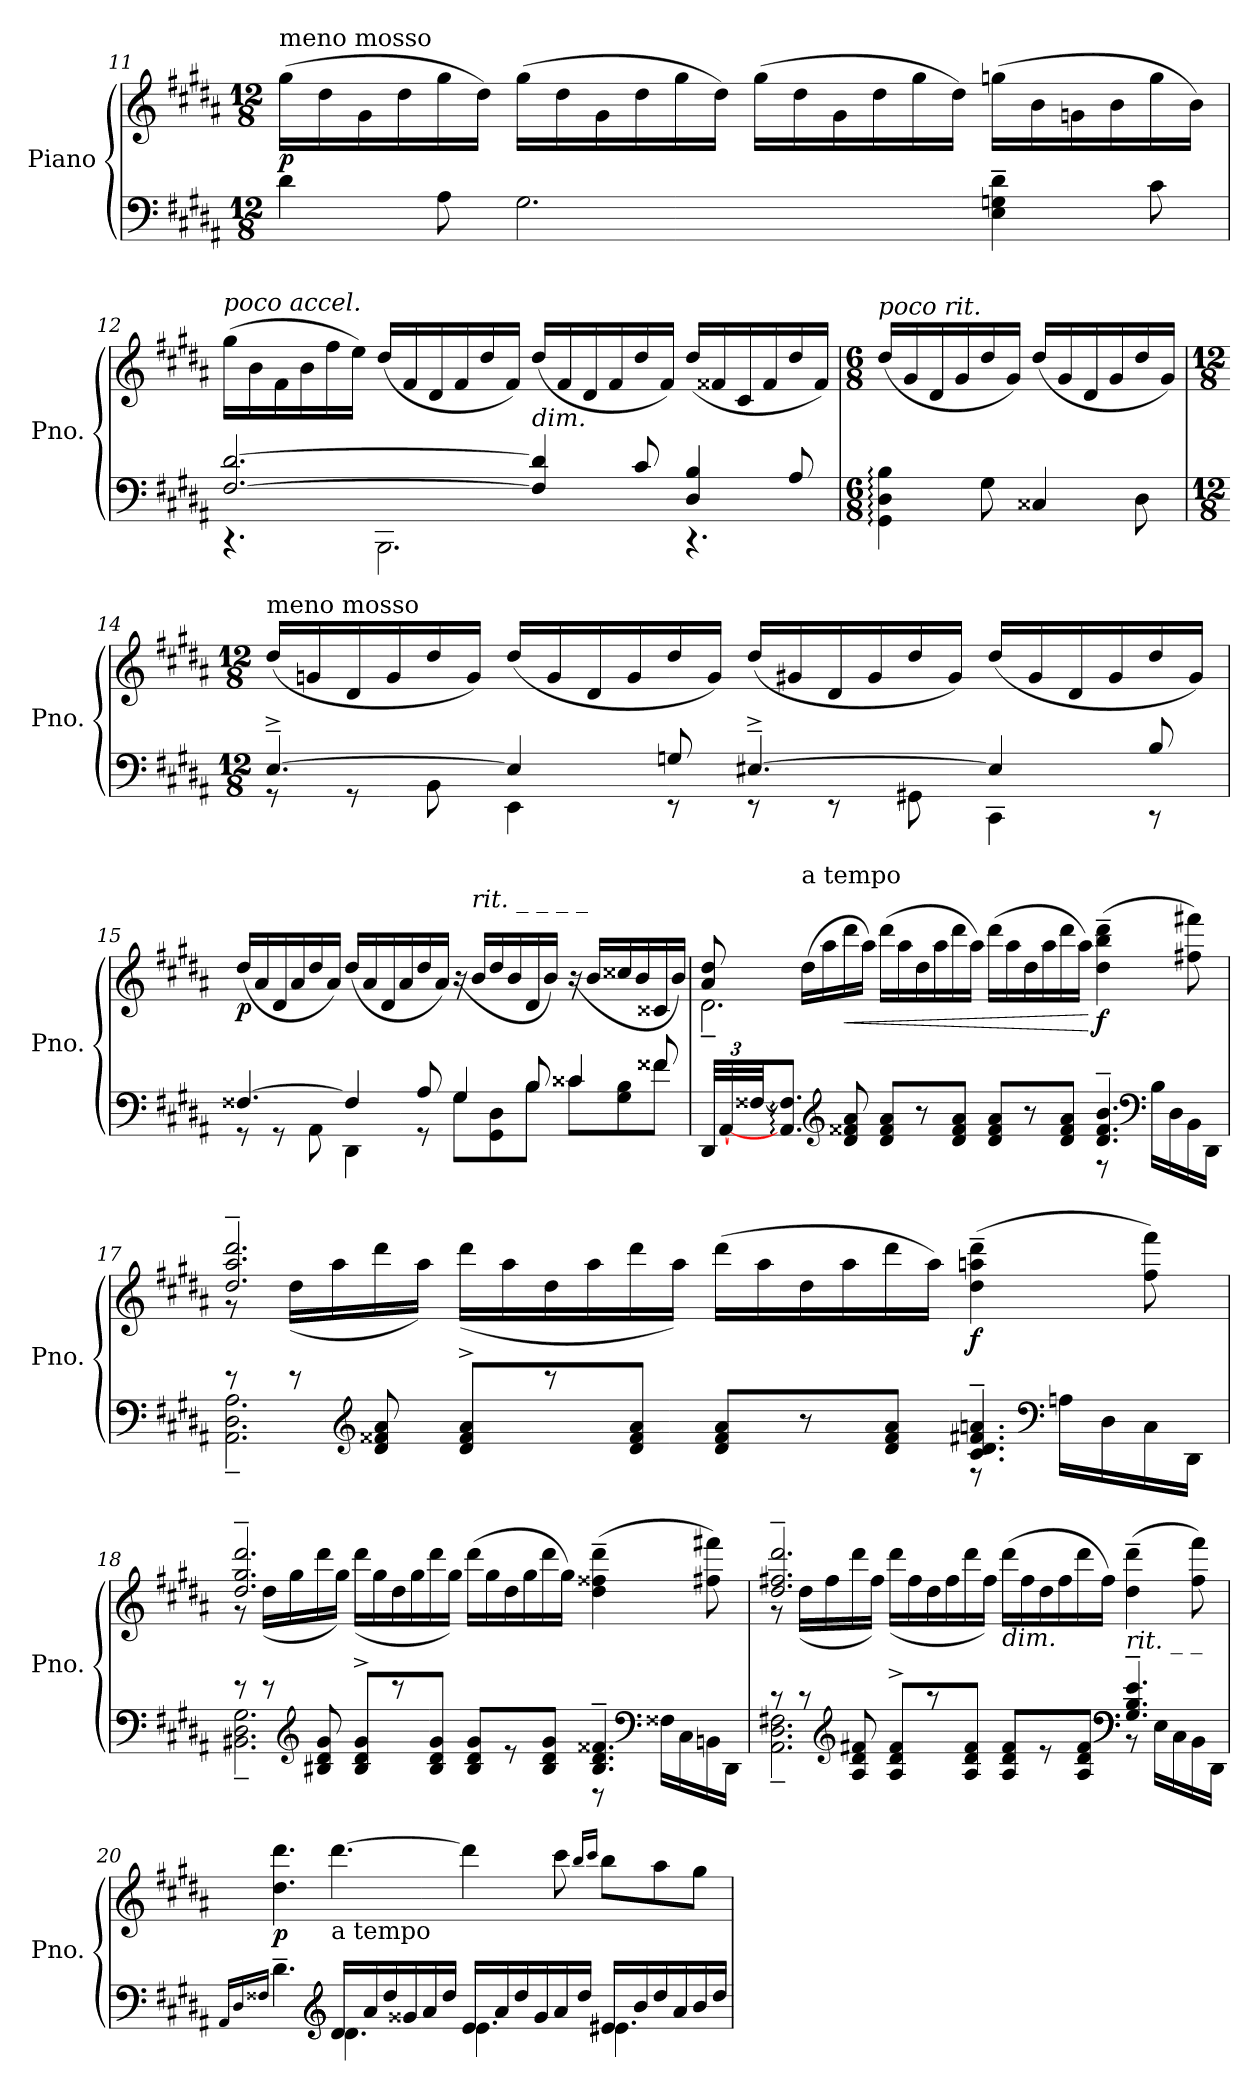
**kern	**kern	**dynam
*part1	*part1	*part1
*staff2	*staff1	*staff1/2
*I"Piano	*	*
*I'Pno.	*	*
*clefF4	*clefG2	*
*k[f#c#g#d#a#]	*k[f#c#g#d#a#]	*
*M12/8	*M12/8	*
=11	=11	=11
!	!LO:TX:a:t=meno mosso	!
!	!	!LO:DY:b
4d#\	(>16gg#\LL	p
.	16dd#\	.
.	16g#\	.
.	16dd#\	.
8A#\	16gg#\	.
.	16dd#\JJ)	.
2.G#\	(>16gg#\LL	.
.	16dd#\	.
.	16g#\	.
.	16dd#\	.
.	16gg#\	.
.	16dd#\JJ)	.
.	(>16gg#\LL	.
.	16dd#\	.
.	16g#\	.
.	16dd#\	.
.	16gg#\	.
.	16dd#\JJ)	.
4E\~ 4Gn\~ 4d#\~	(>16ggn\LL	.
.	16b\	.
.	16gn\	.
.	16b\	.
8c#\	16gg\	.
.	16b\JJ)	.
=12	=12	=12
*^	*	*
!	!	!LO:TX:a:i:t=poco accel.	!
[2.F#/ [2.d#/	4.r	(>16gg#\LL	.
.	.	16b\	.
.	.	16f#\	.
.	.	16b\	.
.	.	16ff#\	.
.	.	16ee\JJ)	.
.	2.BBB\	(<16dd#/LL	.
.	.	16f#/	.
.	.	16d#/	.
.	.	16f#/	.
.	.	16dd#/	.
.	.	16f#/JJ)	.
!	!	!LO:TX:b:i:t=dim.	!
4F#/] 4d#/]	.	(<16dd#/LL	.
.	.	16f#/	.
.	.	16d#/	.
.	.	16f#/	.
8c#/	.	16dd#/	.
.	.	16f#/JJ)	.
4D#/ 4B/	4.r	(<16dd#/LL	.
.	.	16f##X/	.
.	.	16c#/	.
.	.	16f##/	.
8A#/	.	16dd#/	.
.	.	16f##/JJ)	.
*v	*v	*	*
=13	=13	=13
*M6/8	*M6/8	*
!	!LO:TX:a:i:t=poco rit.	!
4GG#\: 4D#\: 4B\:	(<16dd#/LL	.
.	16g#/	.
.	16d#/	.
.	16g#/	.
8G#\	16dd#/	.
.	16g#/JJ)	.
4C##X/	(<16dd#/LL	.
.	16g#/	.
.	16d#/	.
.	16g#/	.
8D#\	16dd#/	.
.	16g#/JJ)	.
=14	=14	=14
*M12/8	*M12/8	*
*^	*	*
!	!	!LO:TX:a:t=meno mosso	!
[4.E~^/	8r	(<16dd#/LL	.
.	.	16gn/	.
.	8r	16d#/	.
.	.	16g/	.
.	8BB\	16dd#/	.
.	.	16g/JJ)	.
4E/]	4EE\	(<16dd#/LL	.
.	.	16g/	.
.	.	16d#/	.
.	.	16g/	.
8Gn/	8r	16dd#/	.
.	.	16g/JJ)	.
[4.E#X~^/	8r	(<16dd#/LL	.
.	.	16g#X/	.
.	8r	16d#/	.
.	.	16g#/	.
.	8GG#X\	16dd#/	.
.	.	16g#/JJ)	.
4E#/]	4CC#\	(<16dd#/LL	.
.	.	16g#/	.
.	.	16d#/	.
.	.	16g#/	.
8B/	8r	16dd#/	.
.	.	16g#/JJ)	.
=15	=15	=15	=15
!	!	!	!LO:DY:b
[4.F##X/	8r	(<16dd#/LL	p
.	.	16a#/	.
.	8r	16d#/	.
.	.	16a#/	.
.	8AA#\	16dd#/	.
.	.	16a#/JJ)	.
4F##/]	4DD#\	(<16dd#/LL	.
.	.	16a#/	.
.	.	16d#/	.
.	.	16a#/	.
8A#/	8r	16dd#/	.
.	.	16a#/JJ)	.
4G#/	8G#\L	(<16r	.
!	!	!LO:TX:a:i:t=rit.    _                       _               _             _	!
.	.	16b/LL	.
.	8GG#\ 8D#\	16dd#/	.
.	.	16b/	.
8B/	8B\J	16d#/	.
.	.	16b/JJ)	.
4c##X/	8c##\L	(<16r	.
.	.	16b/LL	.
.	8G#\ 8B\	16cc##X/	.
.	.	16b/	.
8f##X/	8f##\J	16c##X/	.
.	.	16b/JJ)	.
=16	=16	=16	=16
*Xbrackettup	*	*	*
*	*	*^	*
48DD#/LLL	1ryy	8a#/ 8dd#/	2.d#~\	.
[48AA#/	.	.	.	.
[48F##X/JJ	.	.	.	.
8.AA#/]: 8.F##/]:J	.	.	.	.
!	!	!LO:TX:a:t=a tempo	!	!
.	.	(>16dd#\LL	.	.
.	.	16aa#\	.	.
*clefG2	*	*	*	*
!	!	!	!	!LO:HP:b
8d#/ 8f##X/ 8a#/	.	16ddd#\	.	<
.	.	16aa#\JJ)	.	.
8d#/ 8f##/ 8a#/L	.	(>16ddd#\LL	.	.
.	.	16aa#\	.	.
8r	.	16dd#\	.	.
.	.	16aa#\	.	.
8d#/ 8f##/ 8a#/J	.	16ddd#\	.	.
.	.	16aa#\JJ)	.	.
8d#/ 8f##/ 8a#/L	.	(>16ddd#\LL	2.ryy	.
.	.	16aa#\	.	.
8r	.	16dd#\	.	.
.	.	16aa#\	.	.
8d#/ 8f##/ 8a#/J	8ryy	16ddd#\	.	.
.	.	16aa#\JJ)	.	.
!	!	!	!	!LO:DY:n=1:b
4.d#/~ 4.f##/~ 4.b/~	8r	(>4dd#\~> 4bb\~> 4ddd#\~>	.	[ f
*clefF4	*	*	*	*
.	16B\LL	.	.	.
.	16D#\	.	.	.
.	16BB\	8ff#X\ 8fff#X\)	.	.
.	16DD#\JJ	.	.	.
=17	=17	=17	=17	=17
8r	2.AA#\~ 2.D#\~ 2.A#\~	2.dd#/~> 2.aa#/~> 2.ddd#/~>	8r	.
8r	.	.	(<16dd#\LL	.
.	.	.	16aa#\	.
*clefG2	*	*	*	*
8d#/ 8f##X/ 8a#/	.	.	16ddd#\	.
.	.	.	16aa#\JJ)	.
8d#/^< 8f##/^< 8a#/^<L	.	.	(<16ddd#\LL	.
.	.	.	16aa#\	.
8r	.	.	16dd#\	.
.	.	.	16aa#\	.
8d#/ 8f##/ 8a#/J	.	.	16ddd#\	.
.	.	.	16aa#\JJ)	.
8d#/ 8f##/ 8a#/L	4ryy	4ryy	(<16ddd#\LL	.
.	.	.	16aa#\	.
8r	.	.	16dd#\	.
.	.	.	16aa#\	.
8d#/ 8f##/ 8a#/J	8ryy	2ryy	16ddd#\	.
.	.	.	16aa#\JJ)	.
!	!	!	!	!LO:DY:b
4.c#/~ 4.d#/~ 4.f#X/~ 4.an/~	8r	.	(<4dd#\~> 4aan\~> 4ddd#\~>	f
*clefF4	*	*	*	*
.	16An\LL	.	.	.
.	16D#\	.	.	.
.	16C#\	.	8ff#\ 8fff#\)	.
.	16DD#\JJ	.	.	.
=18	=18	=18	=18	=18
8r	2.BB#X\~ 2.D#\~ 2.G#\~	2.dd#/~> 2.gg#/~> 2.ddd#/~>	8r	.
8r	.	.	(<16dd#\LL	.
.	.	.	16gg#\	.
*clefG2	*	*	*	*
8B#X/ 8d#/ 8g#/	.	.	16ddd#\	.
.	.	.	16gg#\JJ)	.
8B#/^< 8d#/^< 8g#/^<L	.	.	(<16ddd#\LL	.
.	.	.	16gg#\	.
8r	.	.	16dd#\	.
.	.	.	16gg#\	.
8B#/ 8d#/ 8g#/J	.	.	16ddd#\	.
.	.	.	16gg#\JJ)	.
8B#/ 8d#/ 8g#/L	4ryy	4ryy	(<16ddd#\LL	.
.	.	.	16gg#\	.
8r	.	.	16dd#\	.
.	.	.	16gg#\	.
8B#/ 8d#/ 8g#/J	8ryy	2ryy	16ddd#\	.
.	.	.	16gg#\JJ)	.
4.B#/~ 4.d#/~ 4.f##X/~	8r	.	(<4dd#\~> 4ff##X\~> 4ddd#\~>	.
*clefF4	*	*	*	*
.	16F##X\LL	.	.	.
.	16C#\	.	.	.
.	16BBn\	.	8ff#X\ 8fff#X\)	.
.	16DD#\JJ	.	.	.
=19	=19	=19	=19	=19
8r	2.AA#\~ 2.D#\~ 2.F#X\~	2.dd#/~> 2.ff#X/~> 2.ddd#/~>	8r	.
8r	.	.	(<16dd#\LL	.
.	.	.	16ff#\	.
*clefG2	*	*	*	*
8A#/ 8d#/ 8f#X/	.	.	16ddd#\	.
.	.	.	16ff#\JJ)	.
8A#/^< 8d#/^< 8f#/^<L	.	.	(<16ddd#\LL	.
.	.	.	16ff#\	.
8r	.	.	16dd#\	.
.	.	.	16ff#\	.
8A#/ 8d#/ 8f#/J	.	.	16ddd#\	.
.	.	.	16ff#\JJ)	.
!	!	!LO:TX:b:i:t=dim.	!	!
8A#/ 8d#/ 8f#/L	4ryy	4ryy	(<16ddd#\LL	.
.	.	.	16ff#\	.
8r	.	.	16dd#\	.
.	.	.	16ff#\	.
8A#/ 8d#/ 8f#/J	8ryy	2ryy	16ddd#\	.
.	.	.	16ff#\JJ)	.
*clefF4	*	*	*	*
!	!	!	!LO:TX:b:i:t=rit. _   _	!
4.G#/~ 4.B/~ 4.e/~	8r	.	(<4dd#\~> 4ddd#\~>	.
.	16E\LL	.	.	.
.	16C#\	.	.	.
.	16BB\	.	8ff#\ 8fff#\)	.
.	16DD#\JJ	.	.	.
*	*	*v	*v	*
=20	=20	=20	=20
16qAA#/LL	.	.	.
16qD#/	.	.	.
16qF##X/JJ	.	.	.
!	!	!	!LO:DY:b
4.d#~>\	4.ryy	4.dd#\ 4.ddd#\	p
*clefG2	*	*	*
!	!	!LO:TX:b:t=a tempo	!
!	!	!	!LO:DY:b=2
!	!	!	!LO:DY:n=1:b
16d#/LL	4.d#\	[4.ddd#\	p mf
16a#/	.	.	.
16dd#/	.	.	.
16g##X/	.	.	.
16a#/	.	.	.
16dd#/JJ	.	.	.
16e/LL	4.e\	4ddd#\]	.
16a#/	.	.	.
16dd#/	.	.	.
16g##/	.	.	.
16a#/	.	8ccc#\	.
16dd#/JJ	.	.	.
.	.	16qbb/LL	.
.	.	16qccc#/JJ	.
16e#X/LL	4.e#\	8bb\L	.
16b/	.	.	.
16dd#/	.	8aa#\	.
16a#/	.	.	.
16b/	.	8gg#\J	.
16dd#/JJ	.	.	.
*v	*v	*	*
=	=	=
*-	*-	*-
